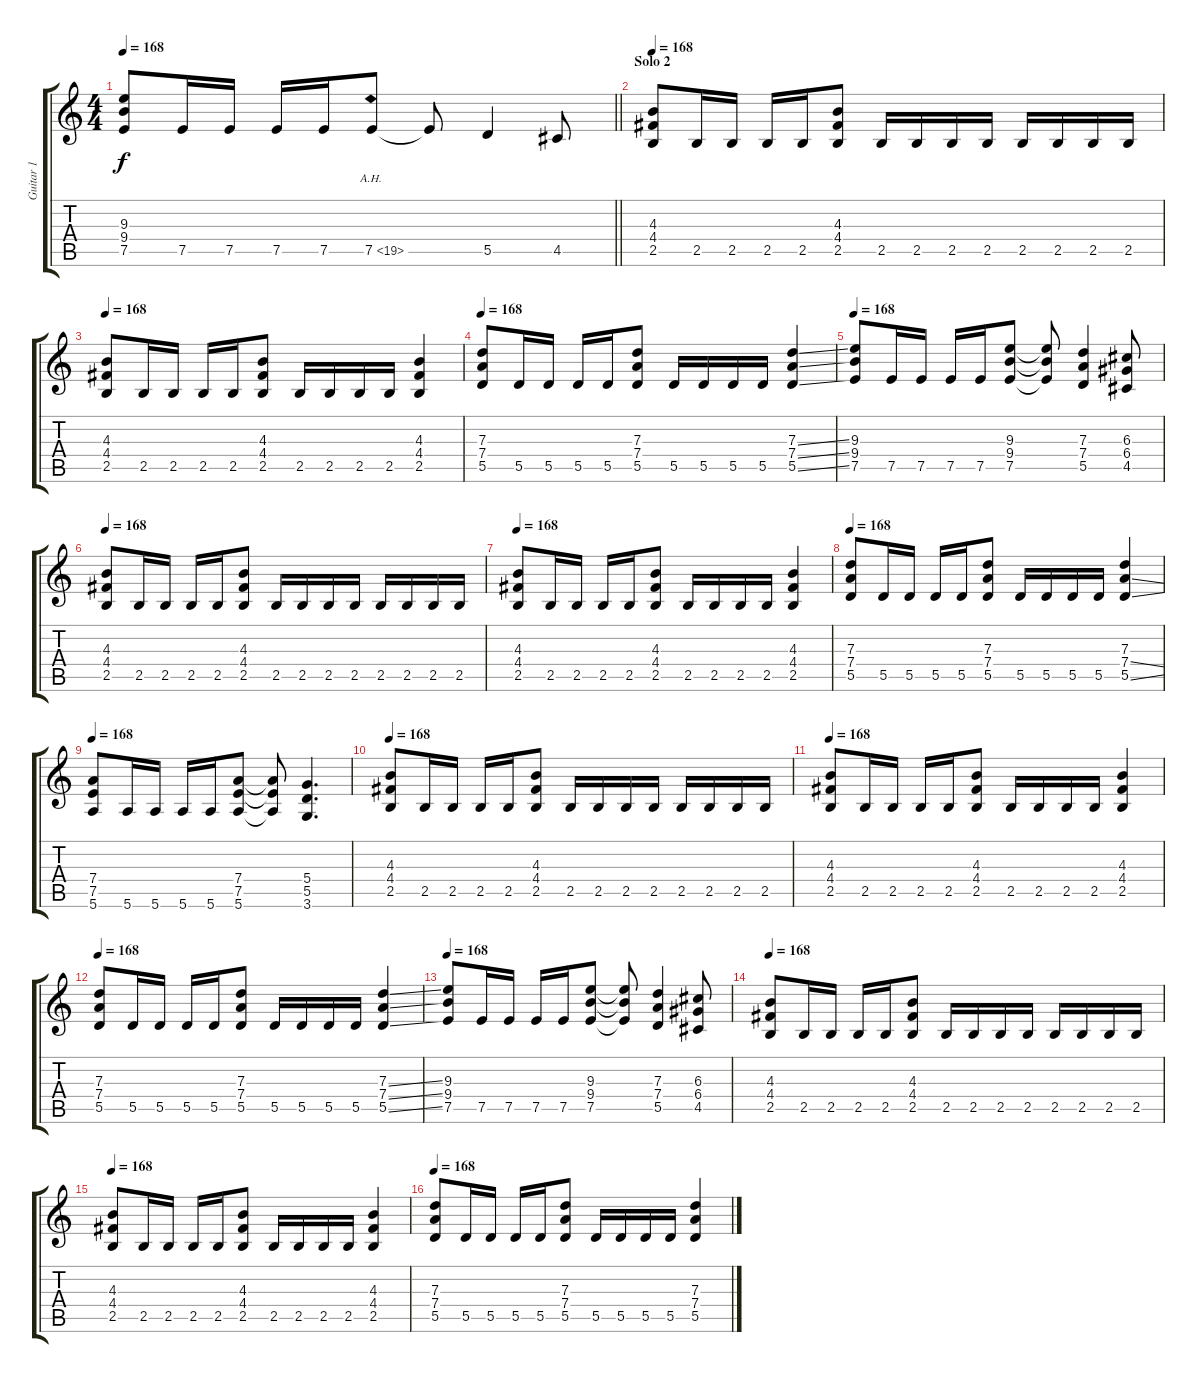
\track ("Guitar 1" "Guitar 1") {instrument distortionguitar}
\staff {score tabs}
\tuning (E4 B3 G3 D3 A2 E2) {hide}
\ts (4 4)
\tempo 168
\clef g2
\barLineRight lightlight
\ks c
(9.3 9.4 7.5).8{dy f} 7.5.16 7.5.16 7.5.16 7.5.16 7.5{ah 12}.8 7.5{t}.8 5.5.4 4.5.8 |
\section ("" "Solo 2")
\tempo 168
(4.3 4.4 2.5).8 2.5.16 2.5.16 2.5.16 2.5.16 (4.3 4.4 2.5).8 2.5.16 2.5.16 2.5.16 2.5.16 2.5.16 2.5.16 2.5.16 2.5.16 |
\tempo 168
(4.3 4.4 2.5).8 2.5.16 2.5.16 2.5.16 2.5.16 (4.3 4.4 2.5).8 2.5.16 2.5.16 2.5.16 2.5.16 (4.3 4.4 2.5).4 |
\tempo 168
(7.3 7.4 5.5).8 5.5.16 5.5.16 5.5.16 5.5.16 (7.3 7.4 5.5).8 5.5.16 5.5.16 5.5.16 5.5.16 (7.3{ss} 7.4{ss} 5.5{ss}).4 |
\tempo 168
(9.3 9.4 7.5).8 7.5.16 7.5.16 7.5.16 7.5.16 (9.3 9.4 7.5).8 (9.3{t} 9.4{t} 7.5{t}).8 (7.3 7.4 5.5).4 (6.3 6.4 4.5).8 |
\tempo 168
(4.3 4.4 2.5).8 2.5.16 2.5.16 2.5.16 2.5.16 (4.3 4.4 2.5).8 2.5.16 2.5.16 2.5.16 2.5.16 2.5.16 2.5.16 2.5.16 2.5.16 |
\tempo 168
(4.3 4.4 2.5).8 2.5.16 2.5.16 2.5.16 2.5.16 (4.3 4.4 2.5).8 2.5.16 2.5.16 2.5.16 2.5.16 (4.3 4.4 2.5).4 |
\tempo 168
(7.3 7.4 5.5).8 5.5.16 5.5.16 5.5.16 5.5.16 (7.3 7.4 5.5).8 5.5.16 5.5.16 5.5.16 5.5.16 (7.3 7.4{ss} 5.5{ss}).4 |
\tempo 168
(7.4 7.5 5.6).8 5.6.16 5.6.16 5.6.16 5.6.16 (7.4 7.5 5.6).8 (7.4{t} 7.5{t} 5.6{t}).8 (5.4 5.5 3.6).4{d} |
\tempo 168
(4.3 4.4 2.5).8 2.5.16 2.5.16 2.5.16 2.5.16 (4.3 4.4 2.5).8 2.5.16 2.5.16 2.5.16 2.5.16 2.5.16 2.5.16 2.5.16 2.5.16 |
\tempo 168
(4.3 4.4 2.5).8 2.5.16 2.5.16 2.5.16 2.5.16 (4.3 4.4 2.5).8 2.5.16 2.5.16 2.5.16 2.5.16 (4.3 4.4 2.5).4 |
\tempo 168
(7.3 7.4 5.5).8 5.5.16 5.5.16 5.5.16 5.5.16 (7.3 7.4 5.5).8 5.5.16 5.5.16 5.5.16 5.5.16 (7.3{ss} 7.4{ss} 5.5{ss}).4 |
\tempo 168
(9.3 9.4 7.5).8 7.5.16 7.5.16 7.5.16 7.5.16 (9.3 9.4 7.5).8 (9.3{t} 9.4{t} 7.5{t}).8 (7.3 7.4 5.5).4 (6.3 6.4 4.5).8 |
\tempo 168
(4.3 4.4 2.5).8 2.5.16 2.5.16 2.5.16 2.5.16 (4.3 4.4 2.5).8 2.5.16 2.5.16 2.5.16 2.5.16 2.5.16 2.5.16 2.5.16 2.5.16 |
\tempo 168
(4.3 4.4 2.5).8 2.5.16 2.5.16 2.5.16 2.5.16 (4.3 4.4 2.5).8 2.5.16 2.5.16 2.5.16 2.5.16 (4.3 4.4 2.5).4 |
\tempo 168
(7.3 7.4 5.5).8 5.5.16 5.5.16 5.5.16 5.5.16 (7.3 7.4 5.5).8 5.5.16 5.5.16 5.5.16 5.5.16 (7.3 7.4{ss} 5.5{ss}).4
